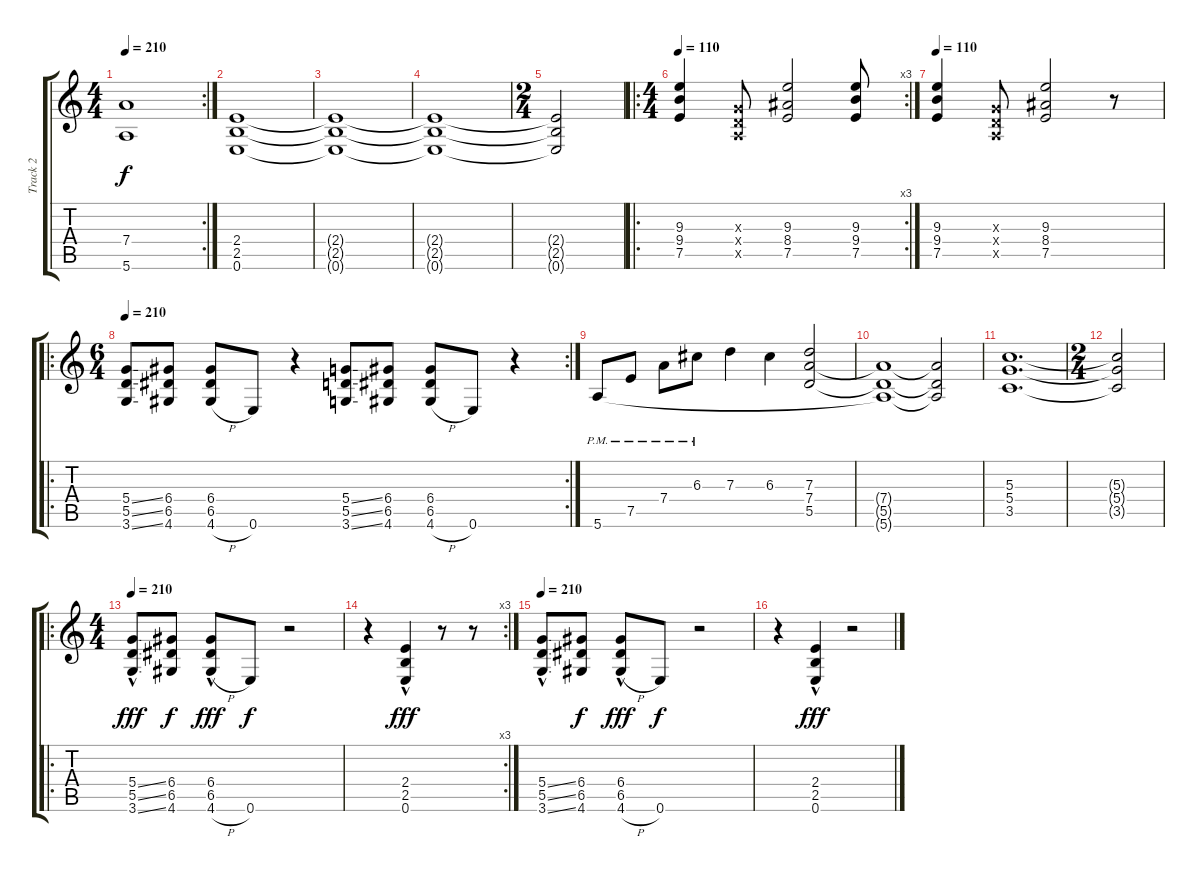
\track ("Track 2" "Track 2") {instrument distortionguitar}
\staff {score tabs}
\tuning (E4 B3 G3 D3 A2 E2) {hide}
\rc 2
\ts (4 4)
\tempo 210
\clef g2
\ks c
(7.4{t} 5.6{t}).1{dy f} |
(2.4 2.5 0.6).1 |
(2.4{t} 2.5{t} 0.6{t}).1 |
(2.4{t} 2.5{t} 0.6{t}).1 |
\ts (2 4)
(2.4{t} 2.5{t} 0.6{t}).2 |
\ro
\rc 3
\ts (4 4)
\tempo 110
(9.3 9.4 7.5).4 (0.3{x} 0.4{x} 0.5{x}).8 (9.3 8.4 7.5).2 (9.3 9.4 7.5).8 |
\tempo 110
(9.3 9.4 7.5).4 (0.3{x} 0.4{x} 0.5{x}).8 (9.3 8.4 7.5).2 r.8 |
\ro
\rc 2
\ts (6 4)
\tempo 210
(5.4{ss} 5.5{ss} 3.6{ss}).8 (6.4 6.5 4.6).8 (6.4 6.5 4.6{h}).8 0.6.8 r.4 (5.4{ss} 5.5{ss} 3.6{ss}).8 (6.4 6.5 4.6).8 (6.4 6.5 4.6{h}).8 0.6.8 r.4 |
5.6{pm}.8 7.5{pm}.8 7.4{pm}.8 6.3{pm}.8 7.3.4 6.3.4 (7.3 7.4 5.5).2 |
(7.4{t} 5.5{t} 5.6{t}).1 (7.4{t} 5.5{t} 5.6{t}).2 |
(5.3 5.4 3.5).1{d} |
\ts (2 4)
(5.3{t} 5.4{t} 3.5{t}).2 |
\ro
\ts (4 4)
\tempo 210
(5.4{ss hac} 5.5{ss hac} 3.6{ss hac}).8{dy fff} (6.4 6.5 4.6).8{dy f} (6.4{hac} 6.5{hac} 4.6{h hac}).8{dy fff} 0.6.8{dy f} r.2 |
\rc 3
r.4 (2.4{hac} 2.5{hac} 0.6{hac}).4{dy fff} r.8 r.8 |
\tempo 210
(5.4{ss hac} 5.5{ss hac} 3.6{ss hac}).8 (6.4 6.5 4.6).8{dy f} (6.4{hac} 6.5{hac} 4.6{h hac}).8{dy fff} 0.6.8{dy f} r.2 |
r.4 (2.4{hac} 2.5{hac} 0.6{hac}).4{dy fff} r.2
